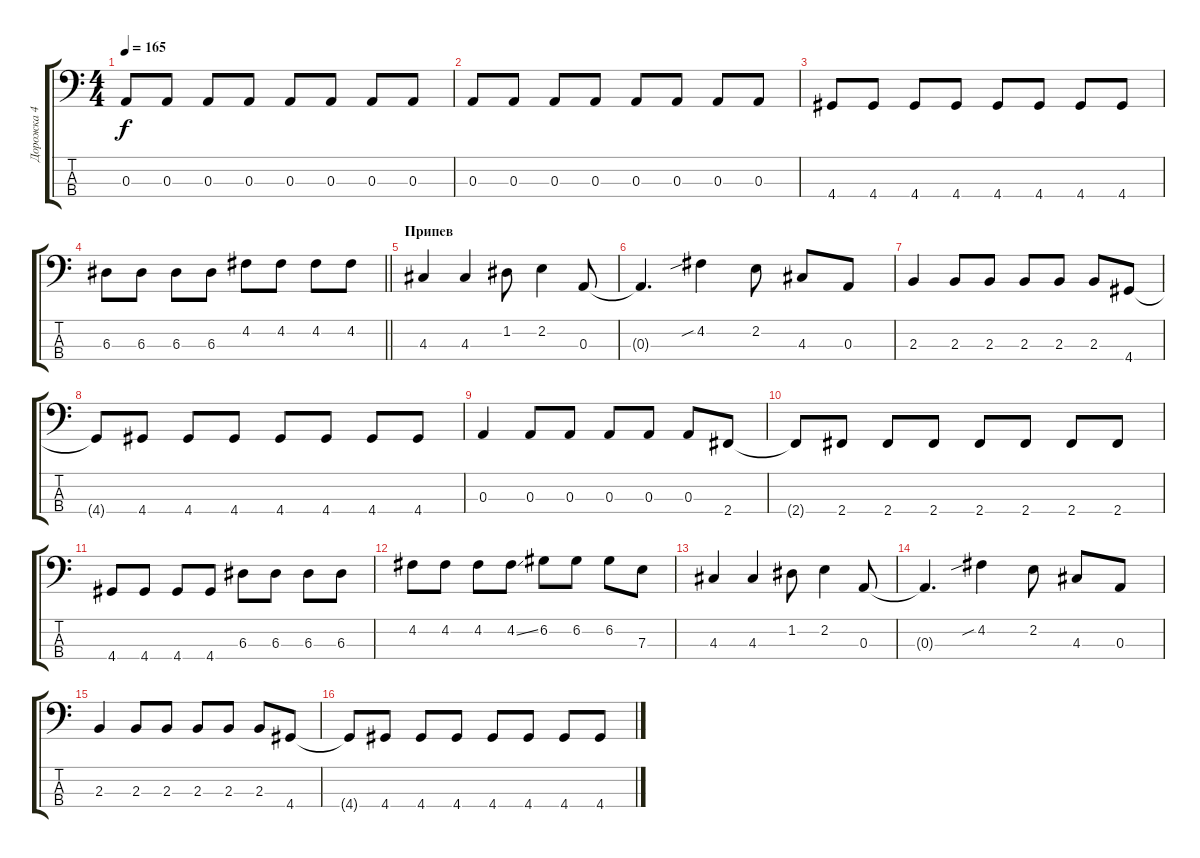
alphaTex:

\track ("Дорожка 4" "Дорожка 4") {instrument electricbassfinger}
\staff {score tabs}
\tuning (G2 D2 A1 E1) {hide}
\ts (4 4)
\tempo 165
\clef f4
\ks c
0.3.8{dy f} 0.3.8 0.3.8 0.3.8 0.3.8 0.3.8 0.3.8 0.3.8 |
0.3.8 0.3.8 0.3.8 0.3.8 0.3.8 0.3.8 0.3.8 0.3.8 |
4.4.8 4.4.8 4.4.8 4.4.8 4.4.8 4.4.8 4.4.8 4.4.8 |
\barLineRight lightlight
6.3.8 6.3.8 6.3.8 6.3.8 4.2.8 4.2.8 4.2.8 4.2.8 |
\section ("" "Припев")
4.3.4 4.3.4 1.2.8 2.2.4 0.3.8 |
0.3{t}.4{d} 4.2{sib}.4 2.2.8 4.3.8 0.3.8 |
2.3.4 2.3.8 2.3.8 2.3.8 2.3.8 2.3.8 4.4.8 |
4.4{t}.8 4.4.8 4.4.8 4.4.8 4.4.8 4.4.8 4.4.8 4.4.8 |
0.3.4 0.3.8 0.3.8 0.3.8 0.3.8 0.3.8 2.4.8 |
2.4{t}.8 2.4.8 2.4.8 2.4.8 2.4.8 2.4.8 2.4.8 2.4.8 |
4.4.8 4.4.8 4.4.8 4.4.8 6.3.8 6.3.8 6.3.8 6.3.8 |
4.2.8 4.2.8 4.2.8 4.2{ss}.8 6.2.8 6.2.8 6.2.8 7.3.8 |
4.3.4 4.3.4 1.2.8 2.2.4 0.3.8 |
0.3{t}.4{d} 4.2{sib}.4 2.2.8 4.3.8 0.3.8 |
2.3.4 2.3.8 2.3.8 2.3.8 2.3.8 2.3.8 4.4.8 |
4.4{t}.8 4.4.8 4.4.8 4.4.8 4.4.8 4.4.8 4.4.8 4.4.8
